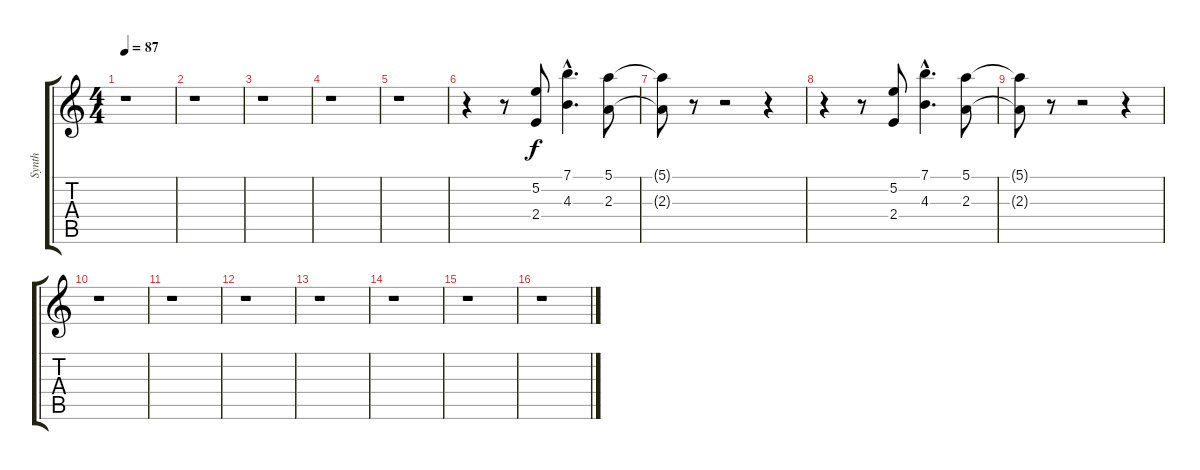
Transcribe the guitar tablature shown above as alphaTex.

\track ("Synth" "Synth") {instrument overdrivenguitar}
\staff {score tabs}
\tuning (E4 B3 G3 D3 A2 E2) {hide}
\ts (4 4)
\tempo 87
\clef g2
\ks c
r.1{dy f} |
r.1 |
r.1 |
r.1 |
r.1 |
r.4 r.8 (5.2 2.4).8 (7.1{hac} 4.3{hac}).4{d} (5.1 2.3).8 |
(5.1{t} 2.3{t}).8 r.8 r.2 r.4 |
r.4 r.8 (5.2 2.4).8 (7.1{hac} 4.3{hac}).4{d} (5.1 2.3).8 |
(5.1{t} 2.3{t}).8 r.8 r.2 r.4 |
r.1 |
r.1 |
r.1 |
r.1 |
r.1 |
r.1 |
r.1
